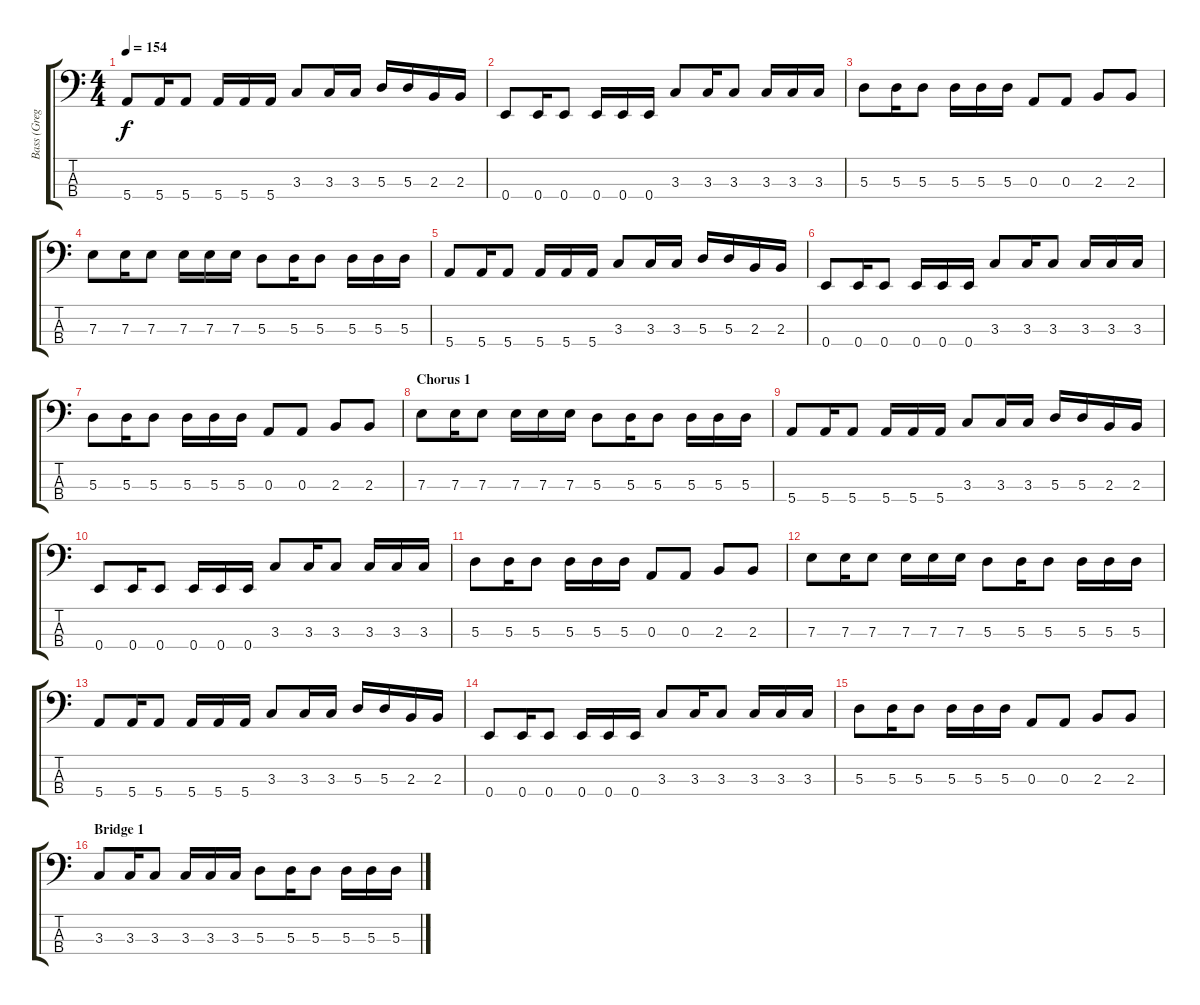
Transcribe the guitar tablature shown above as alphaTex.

\track ("Bass (Greg K)" "Bass (Greg") {instrument electricbassfinger}
\staff {score tabs}
\tuning (G2 D2 A1 E1) {hide}
\ts (4 4)
\tempo 154
\clef f4
\ks c
5.4.8{dy f} 5.4.16 5.4.8 5.4.16 5.4.16 5.4.16 3.3.8 3.3.16 3.3.16 5.3.16 5.3.16 2.3.16 2.3.16 |
0.4.8 0.4.16 0.4.8 0.4.16 0.4.16 0.4.16 3.3.8 3.3.16 3.3.8 3.3.16 3.3.16 3.3.16 |
5.3.8 5.3.16 5.3.8 5.3.16 5.3.16 5.3.16 0.3.8 0.3.8 2.3.8 2.3.8 |
7.3.8 7.3.16 7.3.8 7.3.16 7.3.16 7.3.16 5.3.8 5.3.16 5.3.8 5.3.16 5.3.16 5.3.16 |
5.4.8 5.4.16 5.4.8 5.4.16 5.4.16 5.4.16 3.3.8 3.3.16 3.3.16 5.3.16 5.3.16 2.3.16 2.3.16 |
0.4.8 0.4.16 0.4.8 0.4.16 0.4.16 0.4.16 3.3.8 3.3.16 3.3.8 3.3.16 3.3.16 3.3.16 |
5.3.8 5.3.16 5.3.8 5.3.16 5.3.16 5.3.16 0.3.8 0.3.8 2.3.8 2.3.8 |
\section ("" "Chorus 1")
7.3.8 7.3.16 7.3.8 7.3.16 7.3.16 7.3.16 5.3.8 5.3.16 5.3.8 5.3.16 5.3.16 5.3.16 |
5.4.8 5.4.16 5.4.8 5.4.16 5.4.16 5.4.16 3.3.8 3.3.16 3.3.16 5.3.16 5.3.16 2.3.16 2.3.16 |
0.4.8 0.4.16 0.4.8 0.4.16 0.4.16 0.4.16 3.3.8 3.3.16 3.3.8 3.3.16 3.3.16 3.3.16 |
5.3.8 5.3.16 5.3.8 5.3.16 5.3.16 5.3.16 0.3.8 0.3.8 2.3.8 2.3.8 |
7.3.8 7.3.16 7.3.8 7.3.16 7.3.16 7.3.16 5.3.8 5.3.16 5.3.8 5.3.16 5.3.16 5.3.16 |
5.4.8 5.4.16 5.4.8 5.4.16 5.4.16 5.4.16 3.3.8 3.3.16 3.3.16 5.3.16 5.3.16 2.3.16 2.3.16 |
0.4.8 0.4.16 0.4.8 0.4.16 0.4.16 0.4.16 3.3.8 3.3.16 3.3.8 3.3.16 3.3.16 3.3.16 |
5.3.8 5.3.16 5.3.8 5.3.16 5.3.16 5.3.16 0.3.8 0.3.8 2.3.8 2.3.8 |
\section ("" "Bridge 1")
3.3.8 3.3.16 3.3.8 3.3.16 3.3.16 3.3.16 5.3.8 5.3.16 5.3.8 5.3.16 5.3.16 5.3.16
